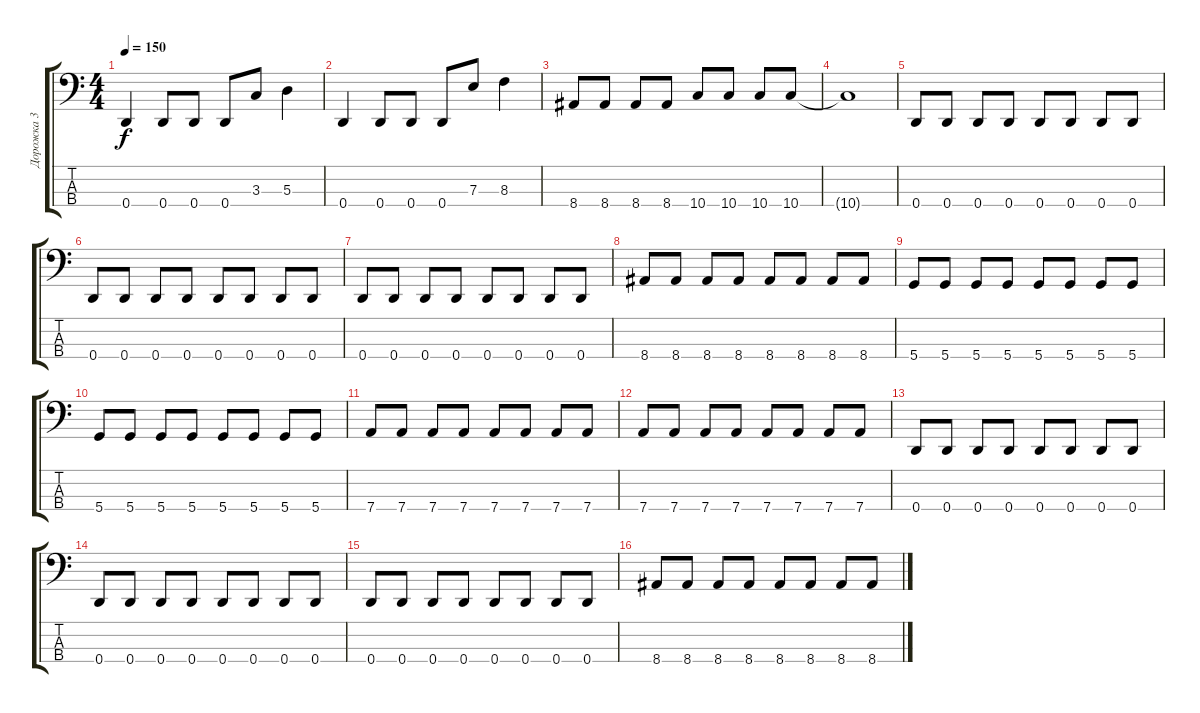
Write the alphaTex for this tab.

\track ("Дорожка 3" "Дорожка 3") {instrument electricbassfinger}
\staff {score tabs}
\tuning (G2 D2 A1 D1) {hide}
\ts (4 4)
\tempo 150
\clef f4
\ks c
0.4.4{dy f} 0.4.8 0.4.8 0.4.8 3.3.8 5.3.4 |
0.4.4 0.4.8 0.4.8 0.4.8 7.3.8 8.3.4 |
8.4.8 8.4.8 8.4.8 8.4.8 10.4.8 10.4.8 10.4.8 10.4.8 |
10.4{t}.1 |
0.4.8 0.4.8 0.4.8 0.4.8 0.4.8 0.4.8 0.4.8 0.4.8 |
0.4.8 0.4.8 0.4.8 0.4.8 0.4.8 0.4.8 0.4.8 0.4.8 |
0.4.8 0.4.8 0.4.8 0.4.8 0.4.8 0.4.8 0.4.8 0.4.8 |
8.4.8 8.4.8 8.4.8 8.4.8 8.4.8 8.4.8 8.4.8 8.4.8 |
5.4.8 5.4.8 5.4.8 5.4.8 5.4.8 5.4.8 5.4.8 5.4.8 |
5.4.8 5.4.8 5.4.8 5.4.8 5.4.8 5.4.8 5.4.8 5.4.8 |
7.4.8 7.4.8 7.4.8 7.4.8 7.4.8 7.4.8 7.4.8 7.4.8 |
7.4.8 7.4.8 7.4.8 7.4.8 7.4.8 7.4.8 7.4.8 7.4.8 |
0.4.8 0.4.8 0.4.8 0.4.8 0.4.8 0.4.8 0.4.8 0.4.8 |
0.4.8 0.4.8 0.4.8 0.4.8 0.4.8 0.4.8 0.4.8 0.4.8 |
0.4.8 0.4.8 0.4.8 0.4.8 0.4.8 0.4.8 0.4.8 0.4.8 |
8.4.8 8.4.8 8.4.8 8.4.8 8.4.8 8.4.8 8.4.8 8.4.8
